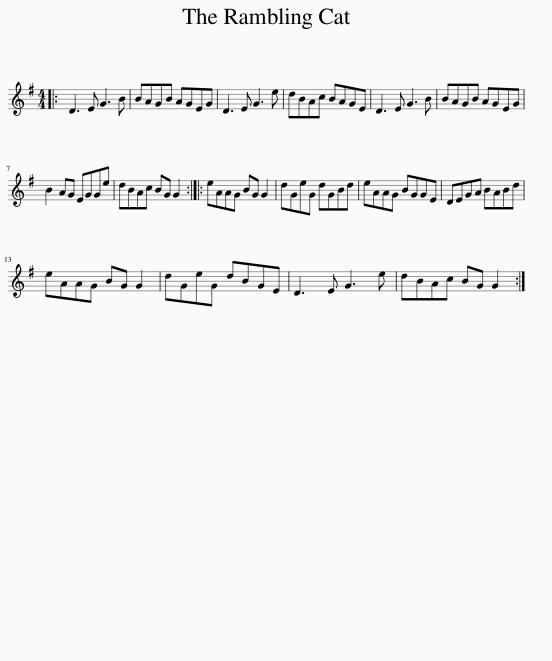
X:1
L:1/8
M:4/4
I:linebreak $
K:G
V:1 treble
V:1
|: D3 E G3 B | BAGB AGEG | D3 E G3 e | dBAc BAGE | D3 E G3 B | %5
 BAGB AGEG |$ B2 AG EGGe | dBAc BG G2 :: eAAG BG G2 | dGeG dGBd | %10
 eAAG BGGE | DEGA BABd |$ eAAG BG G2 | dGeG dBGE | D3 E G3 e | %15
 dBAc BG G2 :| %16
